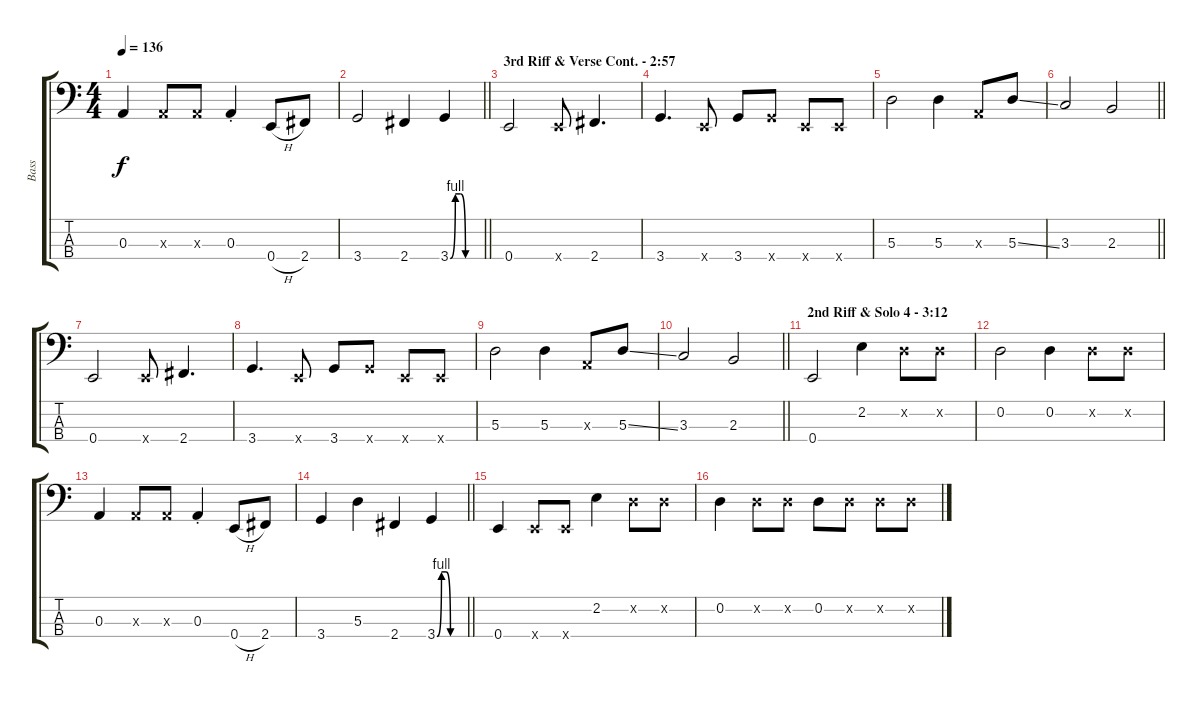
\track ("Bass" "Bass") {instrument electricbassfinger}
\staff {score tabs}
\tuning (G2 D2 A1 E1) {hide}
\ts (4 4)
\tempo 136
\clef f4
\ks c
0.3.4{dy f} 0.3{x}.8 0.3{x}.8 0.3{st}.4 0.4{h}.8 2.4.8 |
\barLineRight lightlight
3.4.2 2.4.4 3.4{be (custom 0 0 10 4 20 4 30 0 60 0)}.4 |
\section ("" "3rd Riff & Verse Cont. - 2:57")
0.4.2 0.4{x}.8 2.4.4{d} |
3.4.4{d} 0.4{x}.8 3.4.8 3.4{x}.8 0.4{x}.8 0.4{x}.8 |
5.3.2 5.3.4 0.3{x}.8 5.3{ss}.8 |
\barLineRight lightlight
3.3.2 2.3.2 |
0.4.2 0.4{x}.8 2.4.4{d} |
3.4.4{d} 0.4{x}.8 3.4.8 3.4{x}.8 0.4{x}.8 0.4{x}.8 |
5.3.2 5.3.4 0.3{x}.8 5.3{ss}.8 |
\barLineRight lightlight
3.3.2 2.3.2 |
\section ("" "2nd Riff & Solo 4 - 3:12")
0.4.2 2.2.4 0.2{x}.8 0.2{x}.8 |
0.2.2 0.2.4 0.2{x}.8 0.2{x}.8 |
0.3.4 0.3{x}.8 0.3{x}.8 0.3{st}.4 0.4{h}.8 2.4.8 |
\barLineRight lightlight
3.4.4 5.3.4 2.4.4 3.4{be (custom 0 0 10 4 20 4 30 0 60 0)}.4 |
0.4.4 0.4{x}.8 0.4{x}.8 2.2.4 0.2{x}.8 0.2{x}.8 |
0.2.4 0.2{x}.8 0.2{x}.8 0.2.8 0.2{x}.8 0.2{x}.8 0.2{x}.8
